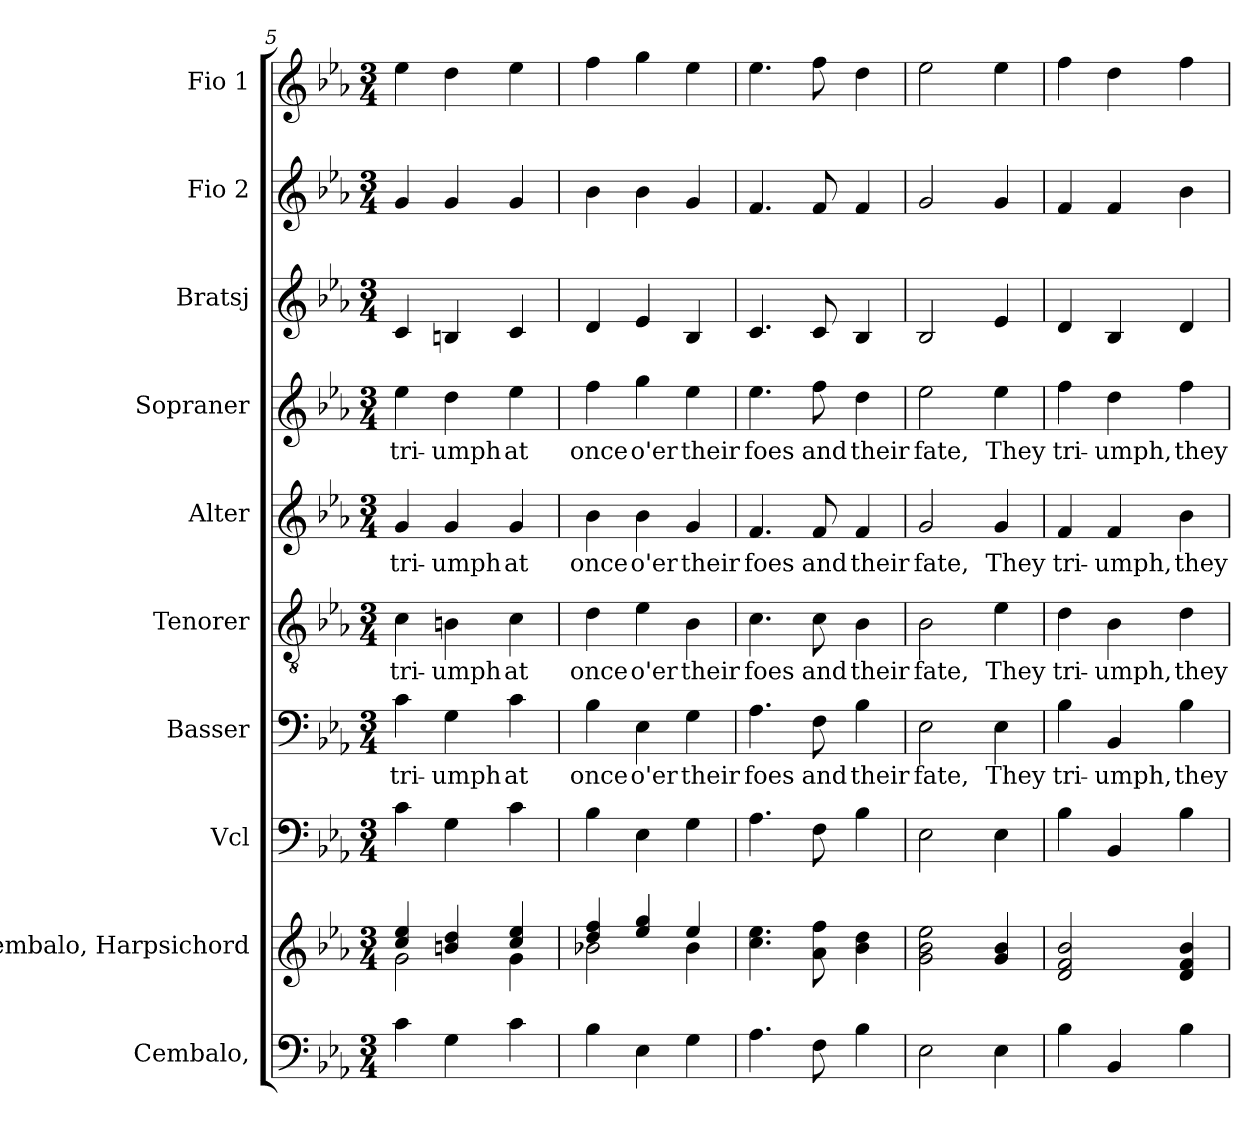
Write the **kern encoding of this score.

**kern	**kern	**kern	**kern	**text	**kern	**text	**kern	**text	**kern	**text	**kern	**kern	**kern
*part10	*part9	*part8	*part7	*part7	*part6	*part6	*part5	*part5	*part4	*part4	*part3	*part2	*part1
*staff10	*staff9	*staff8	*staff7	*staff7	*staff6	*staff6	*staff5	*staff5	*staff4	*staff4	*staff3	*staff2	*staff1
*I"Cembalo,	*I"Cembalo, Harpsichord	*I"Vcl	*I"Basser	*	*I"Tenorer	*	*I"Alter	*	*I"Sopraner	*	*I"Bratsj	*I"Fio 2	*I"Fio 1
*	*I'Hpschd	*I'Vc	*	*	*	*	*	*	*	*	*	*	*
*clefF4	*clefG2	*clefF4	*clefF4	*	*clefGv2	*	*clefG2	*	*clefG2	*	*clefG2	*clefG2	*clefG2
*k[b-e-a-]	*k[b-e-a-]	*k[b-e-a-]	*k[b-e-a-]	*	*k[b-e-a-]	*	*k[b-e-a-]	*	*k[b-e-a-]	*	*k[b-e-a-]	*k[b-e-a-]	*k[b-e-a-]
*M3/4	*M3/4	*M3/4	*M3/4	*	*M3/4	*	*M3/4	*	*M3/4	*	*M3/4	*M3/4	*M3/4
=5	=5	=5	=5	=5	=5	=5	=5	=5	=5	=5	=5	=5	=5
*	*^	*	*	*	*	*	*	*	*	*	*	*	*
!	!	!	!	!	!LO:LY:b	!	!LO:LY:b	!	!LO:LY:b	!	!LO:LY:b	!	!	!
4c\	4cc/ 4ee-/	2g\	4c\	4c\	tri-	4c\	tri-	4g/	tri-	4ee-\	tri-	4c/	4g/	4ee-\
!	!	!	!	!	!LO:LY:b	!	!LO:LY:b	!	!LO:LY:b	!	!LO:LY:b	!	!	!
4G\	4bn/ 4dd/	.	4G\	4G\	-umph	4Bn\	-umph	4g/	-umph	4dd\	-umph	4Bn/	4g/	4dd\
!	!	!	!	!	!LO:LY:b	!	!LO:LY:b	!	!LO:LY:b	!	!LO:LY:b	!	!	!
4c\	4cc/ 4ee-/	4g\	4c\	4c\	at	4c\	at	4g/	at	4ee-\	at	4c/	4g/	4ee-\
!!LO:PB:g=z
=6	=6	=6	=6	=6	=6	=6	=6	=6	=6	=6	=6	=6	=6	=6
!	!	!	!	!	!LO:LY:b	!	!LO:LY:b	!	!LO:LY:b	!	!LO:LY:b	!	!	!
4B-\	4dd/ 4ff/	2b-X\	4B-\	4B-\	once	4d\	once	4b-\	once	4ff\	once	4d/	4b-\	4ff\
!	!	!	!	!	!LO:LY:b	!	!LO:LY:b	!	!LO:LY:b	!	!LO:LY:b	!	!	!
4E-\	4ee-/ 4gg/	.	4E-\	4E-\	o'er	4e-\	o'er	4b-\	o'er	4gg\	o'er	4e-/	4b-\	4gg\
!	!	!	!	!	!LO:LY:b	!	!LO:LY:b	!	!LO:LY:b	!	!LO:LY:b	!	!	!
4G\	4ee-/	4b-\	4G\	4G\	their	4B-\	their	4g/	their	4ee-\	their	4B-/	4g/	4ee-\
=7	=7	=7	=7	=7	=7	=7	=7	=7	=7	=7	=7	=7	=7	=7
!	!	!	!	!	!LO:LY:b	!	!LO:LY:b	!	!LO:LY:b	!	!LO:LY:b	!	!	!
*	*v	*v	*	*	*	*	*	*	*	*	*	*	*	*
4.A-\	4.cc\ 4.ee-\	4.A-\	4.A-\	foes	4.c\	foes	4.f/	foes	4.ee-\	foes	4.c/	4.f/	4.ee-\
!	!	!	!	!LO:LY:b	!	!LO:LY:b	!	!LO:LY:b	!	!LO:LY:b	!	!	!
8F\	8a-\ 8ff\	8F\	8F\	and	8c\	and	8f/	and	8ff\	and	8c/	8f/	8ff\
!	!	!	!	!LO:LY:b	!	!LO:LY:b	!	!LO:LY:b	!	!LO:LY:b	!	!	!
4B-\	4b-\ 4dd\	4B-\	4B-\	their	4B-\	their	4f/	their	4dd\	their	4B-/	4f/	4dd\
=8	=8	=8	=8	=8	=8	=8	=8	=8	=8	=8	=8	=8	=8
!	!	!	!	!LO:LY:b	!	!LO:LY:b	!	!LO:LY:b	!	!LO:LY:b	!	!	!
2E-\	2g\ 2b-\ 2ee-\	2E-\	2E-\	fate,	2B-\	fate,	2g/	fate,	2ee-\	fate,	2B-/	2g/	2ee-\
!	!	!	!	!LO:LY:b	!	!LO:LY:b	!	!LO:LY:b	!	!LO:LY:b	!	!	!
4E-\	4g/ 4b-/	4E-\	4E-\	They	4e-\	They	4g/	They	4ee-\	They	4e-/	4g/	4ee-\
=9	=9	=9	=9	=9	=9	=9	=9	=9	=9	=9	=9	=9	=9
!	!	!	!	!LO:LY:b	!	!LO:LY:b	!	!LO:LY:b	!	!LO:LY:b	!	!	!
4B-\	2d/ 2f/ 2b-/	4B-\	4B-\	tri-	4d\	tri-	4f/	tri-	4ff\	tri-	4d/	4f/	4ff\
!	!	!	!	!LO:LY:b	!	!LO:LY:b	!	!LO:LY:b	!	!LO:LY:b	!	!	!
4BB-/	.	4BB-/	4BB-/	-umph,	4B-\	-umph,	4f/	-umph,	4dd\	-umph,	4B-/	4f/	4dd\
!	!	!	!	!LO:LY:b	!	!LO:LY:b	!	!LO:LY:b	!	!LO:LY:b	!	!	!
4B-\	4d/ 4f/ 4b-/	4B-\	4B-\	they	4d\	they	4b-\	they	4ff\	they	4d/	4b-\	4ff\
=	=	=	=	=	=	=	=	=	=	=	=	=	=
*-	*-	*-	*-	*-	*-	*-	*-	*-	*-	*-	*-	*-	*-
